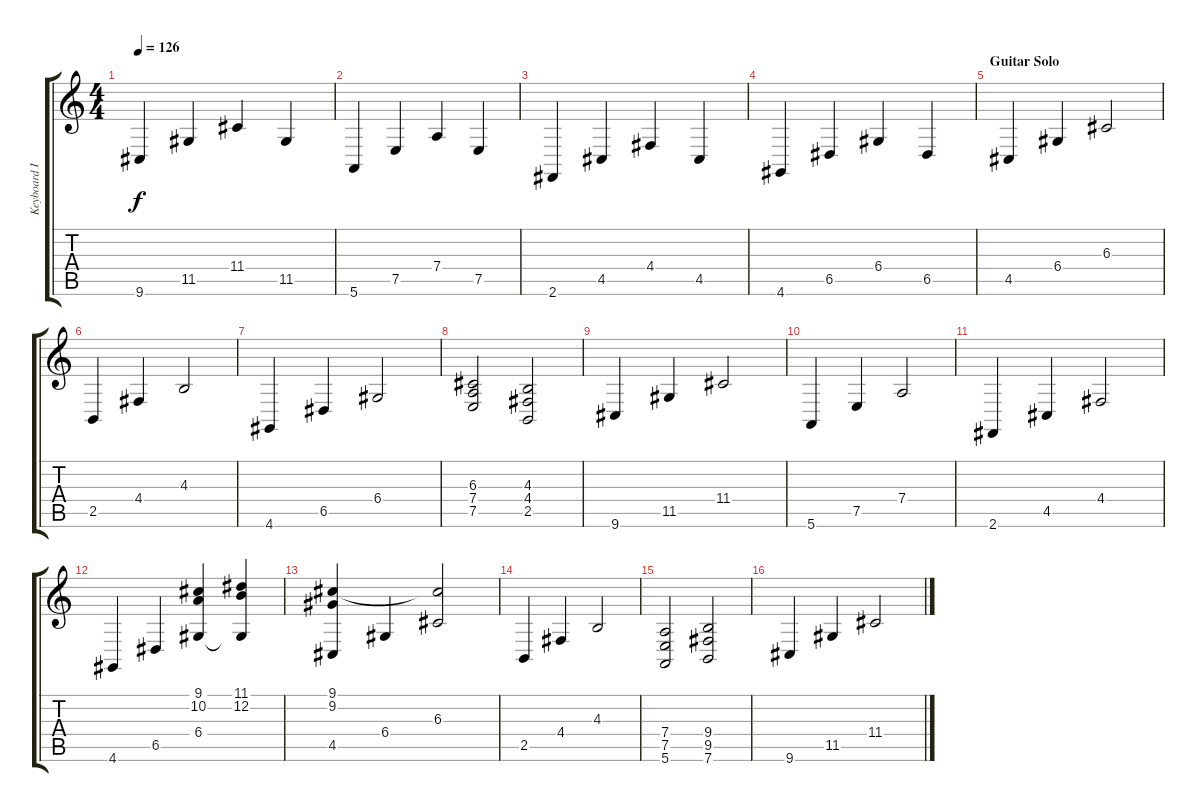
\track ("Keyboard III" "Keyboard I") {instrument synthstrings1}
\staff {score tabs}
\tuning (E4 B3 G3 D3 A2 E2) {hide}
\ts (4 4)
\tempo 126
\clef g2
\ks c
9.6.4{dy f} 11.5.4 11.4.4 11.5.4 |
5.6.4 7.5.4 7.4.4 7.5.4 |
2.6.4 4.5.4 4.4.4 4.5.4 |
4.6.4 6.5.4 6.4.4 6.5.4 |
\section ("" "Guitar Solo")
4.5.4 6.4.4 6.3.2 |
2.5.4 4.4.4 4.3.2 |
4.6.4 6.5.4 6.4.2 |
(6.3 7.4 7.5).2 (4.3 4.4 2.5).2 |
9.6.4 11.5.4 11.4.2 |
5.6.4 7.5.4 7.4.2 |
2.6.4 4.5.4 4.4.2 |
4.6.4 6.5.4 (9.1 10.2 6.4).4 (11.1 12.2 6.4{t}).4 |
(9.1 9.2 4.5).4 6.4.4 (9.1{t} 6.3).2 |
2.5.4 4.4.4 4.3.2 |
(7.4 7.5 5.6).2 (9.4 9.5 7.6).2 |
9.6.4 11.5.4 11.4.2
